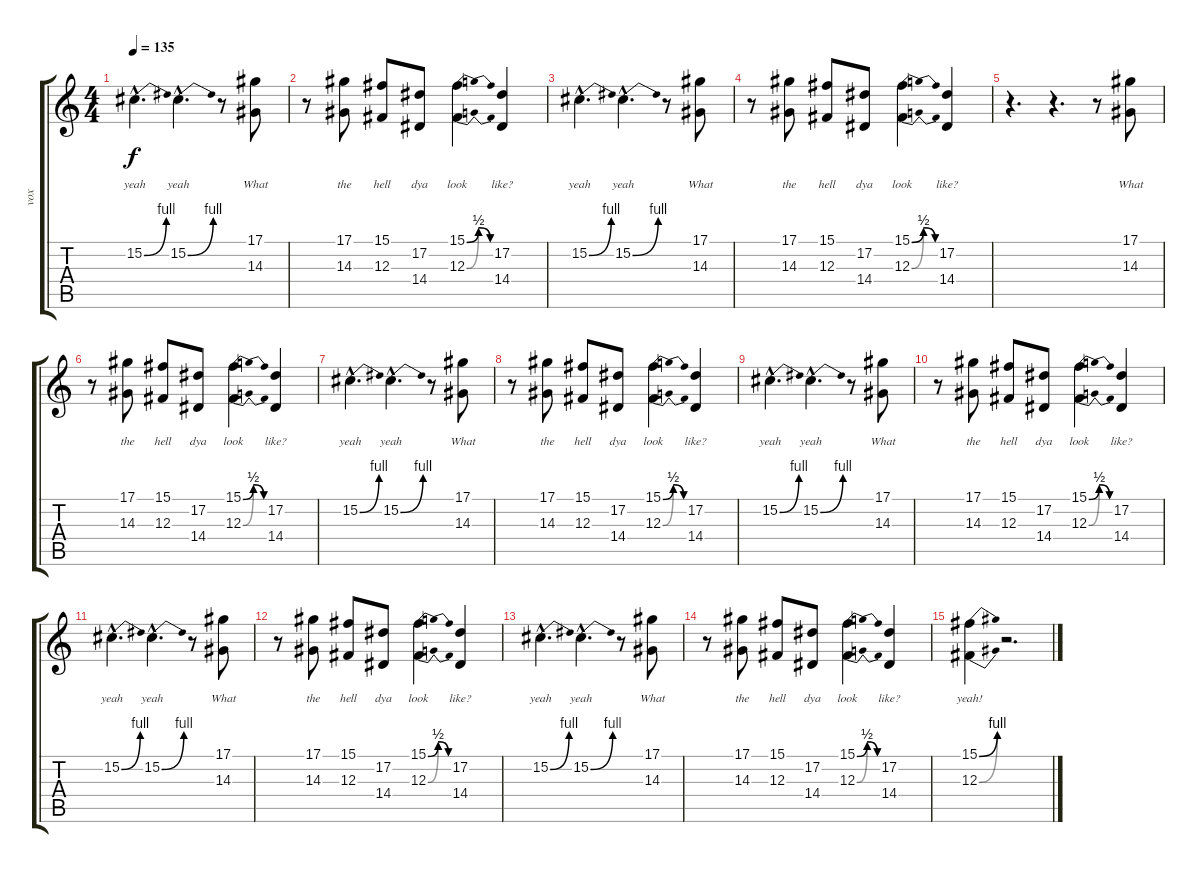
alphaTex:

\track ("vox" "vox") {instrument altosax}
\staff {score tabs}
\tuning (Eb4 Bb3 Gb3 Db3 Ab2 Eb2) {hide}
\ts (4 4)
\tempo 135
\clef g2
\ks c
15.2{be (bend 0 0 60 4) hac}.4{d lyrics (0 "") lyrics (1 "") lyrics (2 "yeah") lyrics (3 "") lyrics (4 "") dy f} 15.2{be (bend 0 0 60 4) hac}.4{d lyrics (0 "") lyrics (1 "") lyrics (2 "yeah") lyrics (3 "") lyrics (4 "")} r.8 (17.1 14.3).8{lyrics (0 "") lyrics (1 "") lyrics (2 "What") lyrics (3 "") lyrics (4 "")} |
r.8 (17.1 14.3).8{lyrics (0 "") lyrics (1 "") lyrics (2 "the") lyrics (3 "") lyrics (4 "")} (15.1 12.3).8{lyrics (0 "") lyrics (1 "") lyrics (2 "hell") lyrics (3 "") lyrics (4 "")} (17.2 14.4).8{lyrics (0 "") lyrics (1 "") lyrics (2 "dya") lyrics (3 "") lyrics (4 "")} (15.1{be (bendrelease 0 0 30 2 50 2 60 0)} 12.3{be (bendrelease 0 0 30 2 50 2 60 0)}).4{lyrics (0 "") lyrics (1 "") lyrics (2 "look") lyrics (3 "") lyrics (4 "")} (17.2 14.4).4{lyrics (0 "") lyrics (1 "") lyrics (2 "like?") lyrics (3 "") lyrics (4 "")} |
15.2{be (bend 0 0 60 4) hac}.4{d lyrics (0 "") lyrics (1 "") lyrics (2 "yeah") lyrics (3 "") lyrics (4 "")} 15.2{be (bend 0 0 60 4) hac}.4{d lyrics (0 "") lyrics (1 "") lyrics (2 "yeah") lyrics (3 "") lyrics (4 "")} r.8 (17.1 14.3).8{lyrics (0 "") lyrics (1 "") lyrics (2 "What") lyrics (3 "") lyrics (4 "")} |
r.8 (17.1 14.3).8{lyrics (0 "") lyrics (1 "") lyrics (2 "the") lyrics (3 "") lyrics (4 "")} (15.1 12.3).8{lyrics (0 "") lyrics (1 "") lyrics (2 "hell") lyrics (3 "") lyrics (4 "")} (17.2 14.4).8{lyrics (0 "") lyrics (1 "") lyrics (2 "dya") lyrics (3 "") lyrics (4 "")} (15.1{be (bendrelease 0 0 30 2 50 2 60 0)} 12.3{be (bendrelease 0 0 30 2 50 2 60 0)}).4{lyrics (0 "") lyrics (1 "") lyrics (2 "look") lyrics (3 "") lyrics (4 "")} (17.2 14.4).4{lyrics (0 "") lyrics (1 "") lyrics (2 "like?") lyrics (3 "") lyrics (4 "")} |
r.4{d} r.4{d} r.8 (17.1 14.3).8{lyrics (0 "") lyrics (1 "") lyrics (2 "What") lyrics (3 "") lyrics (4 "")} |
r.8 (17.1 14.3).8{lyrics (0 "") lyrics (1 "") lyrics (2 "the") lyrics (3 "") lyrics (4 "")} (15.1 12.3).8{lyrics (0 "") lyrics (1 "") lyrics (2 "hell") lyrics (3 "") lyrics (4 "")} (17.2 14.4).8{lyrics (0 "") lyrics (1 "") lyrics (2 "dya") lyrics (3 "") lyrics (4 "")} (15.1{be (bendrelease 0 0 30 2 50 2 60 0)} 12.3{be (bendrelease 0 0 30 2 50 2 60 0)}).4{lyrics (0 "") lyrics (1 "") lyrics (2 "look") lyrics (3 "") lyrics (4 "")} (17.2 14.4).4{lyrics (0 "") lyrics (1 "") lyrics (2 "like?") lyrics (3 "") lyrics (4 "")} |
15.2{be (bend 0 0 60 4) hac}.4{d lyrics (0 "") lyrics (1 "") lyrics (2 "yeah") lyrics (3 "") lyrics (4 "")} 15.2{be (bend 0 0 60 4) hac}.4{d lyrics (0 "") lyrics (1 "") lyrics (2 "yeah") lyrics (3 "") lyrics (4 "")} r.8 (17.1 14.3).8{lyrics (0 "") lyrics (1 "") lyrics (2 "What") lyrics (3 "") lyrics (4 "")} |
r.8 (17.1 14.3).8{lyrics (0 "") lyrics (1 "") lyrics (2 "the") lyrics (3 "") lyrics (4 "")} (15.1 12.3).8{lyrics (0 "") lyrics (1 "") lyrics (2 "hell") lyrics (3 "") lyrics (4 "")} (17.2 14.4).8{lyrics (0 "") lyrics (1 "") lyrics (2 "dya") lyrics (3 "") lyrics (4 "")} (15.1{be (bendrelease 0 0 30 2 50 2 60 0)} 12.3{be (bendrelease 0 0 30 2 50 2 60 0)}).4{lyrics (0 "") lyrics (1 "") lyrics (2 "look") lyrics (3 "") lyrics (4 "")} (17.2 14.4).4{lyrics (0 "") lyrics (1 "") lyrics (2 "like?") lyrics (3 "") lyrics (4 "")} |
15.2{be (bend 0 0 60 4) hac}.4{d lyrics (0 "") lyrics (1 "") lyrics (2 "yeah") lyrics (3 "") lyrics (4 "")} 15.2{be (bend 0 0 60 4) hac}.4{d lyrics (0 "") lyrics (1 "") lyrics (2 "yeah") lyrics (3 "") lyrics (4 "")} r.8 (17.1 14.3).8{lyrics (0 "") lyrics (1 "") lyrics (2 "What") lyrics (3 "") lyrics (4 "")} |
r.8 (17.1 14.3).8{lyrics (0 "") lyrics (1 "") lyrics (2 "the") lyrics (3 "") lyrics (4 "")} (15.1 12.3).8{lyrics (0 "") lyrics (1 "") lyrics (2 "hell") lyrics (3 "") lyrics (4 "")} (17.2 14.4).8{lyrics (0 "") lyrics (1 "") lyrics (2 "dya") lyrics (3 "") lyrics (4 "")} (15.1{be (bendrelease 0 0 30 2 50 2 60 0)} 12.3{be (bendrelease 0 0 30 2 50 2 60 0)}).4{lyrics (0 "") lyrics (1 "") lyrics (2 "look") lyrics (3 "") lyrics (4 "")} (17.2 14.4).4{lyrics (0 "") lyrics (1 "") lyrics (2 "like?") lyrics (3 "") lyrics (4 "")} |
15.2{be (bend 0 0 60 4) hac}.4{d lyrics (0 "") lyrics (1 "") lyrics (2 "yeah") lyrics (3 "") lyrics (4 "")} 15.2{be (bend 0 0 60 4) hac}.4{d lyrics (0 "") lyrics (1 "") lyrics (2 "yeah") lyrics (3 "") lyrics (4 "")} r.8 (17.1 14.3).8{lyrics (0 "") lyrics (1 "") lyrics (2 "What") lyrics (3 "") lyrics (4 "")} |
r.8 (17.1 14.3).8{lyrics (0 "") lyrics (1 "") lyrics (2 "the") lyrics (3 "") lyrics (4 "")} (15.1 12.3).8{lyrics (0 "") lyrics (1 "") lyrics (2 "hell") lyrics (3 "") lyrics (4 "")} (17.2 14.4).8{lyrics (0 "") lyrics (1 "") lyrics (2 "dya") lyrics (3 "") lyrics (4 "")} (15.1{be (bendrelease 0 0 30 2 50 2 60 0)} 12.3{be (bendrelease 0 0 30 2 50 2 60 0)}).4{lyrics (0 "") lyrics (1 "") lyrics (2 "look") lyrics (3 "") lyrics (4 "")} (17.2 14.4).4{lyrics (0 "") lyrics (1 "") lyrics (2 "like?") lyrics (3 "") lyrics (4 "")} |
15.2{be (bend 0 0 60 4) hac}.4{d lyrics (0 "") lyrics (1 "") lyrics (2 "yeah") lyrics (3 "") lyrics (4 "")} 15.2{be (bend 0 0 60 4) hac}.4{d lyrics (0 "") lyrics (1 "") lyrics (2 "yeah") lyrics (3 "") lyrics (4 "")} r.8 (17.1 14.3).8{lyrics (0 "") lyrics (1 "") lyrics (2 "What") lyrics (3 "") lyrics (4 "")} |
r.8 (17.1 14.3).8{lyrics (0 "") lyrics (1 "") lyrics (2 "the") lyrics (3 "") lyrics (4 "")} (15.1 12.3).8{lyrics (0 "") lyrics (1 "") lyrics (2 "hell") lyrics (3 "") lyrics (4 "")} (17.2 14.4).8{lyrics (0 "") lyrics (1 "") lyrics (2 "dya") lyrics (3 "") lyrics (4 "")} (15.1{be (bendrelease 0 0 30 2 50 2 60 0)} 12.3{be (bendrelease 0 0 30 2 50 2 60 0)}).4{lyrics (0 "") lyrics (1 "") lyrics (2 "look") lyrics (3 "") lyrics (4 "")} (17.2 14.4).4{lyrics (0 "") lyrics (1 "") lyrics (2 "like?") lyrics (3 "") lyrics (4 "")} |
(15.1{be (bend 0 0 60 4)} 12.3{be (bend 0 0 60 4)}).4{lyrics (0 "") lyrics (1 "") lyrics (2 "yeah!") lyrics (3 "") lyrics (4 "")} r.2{d}
